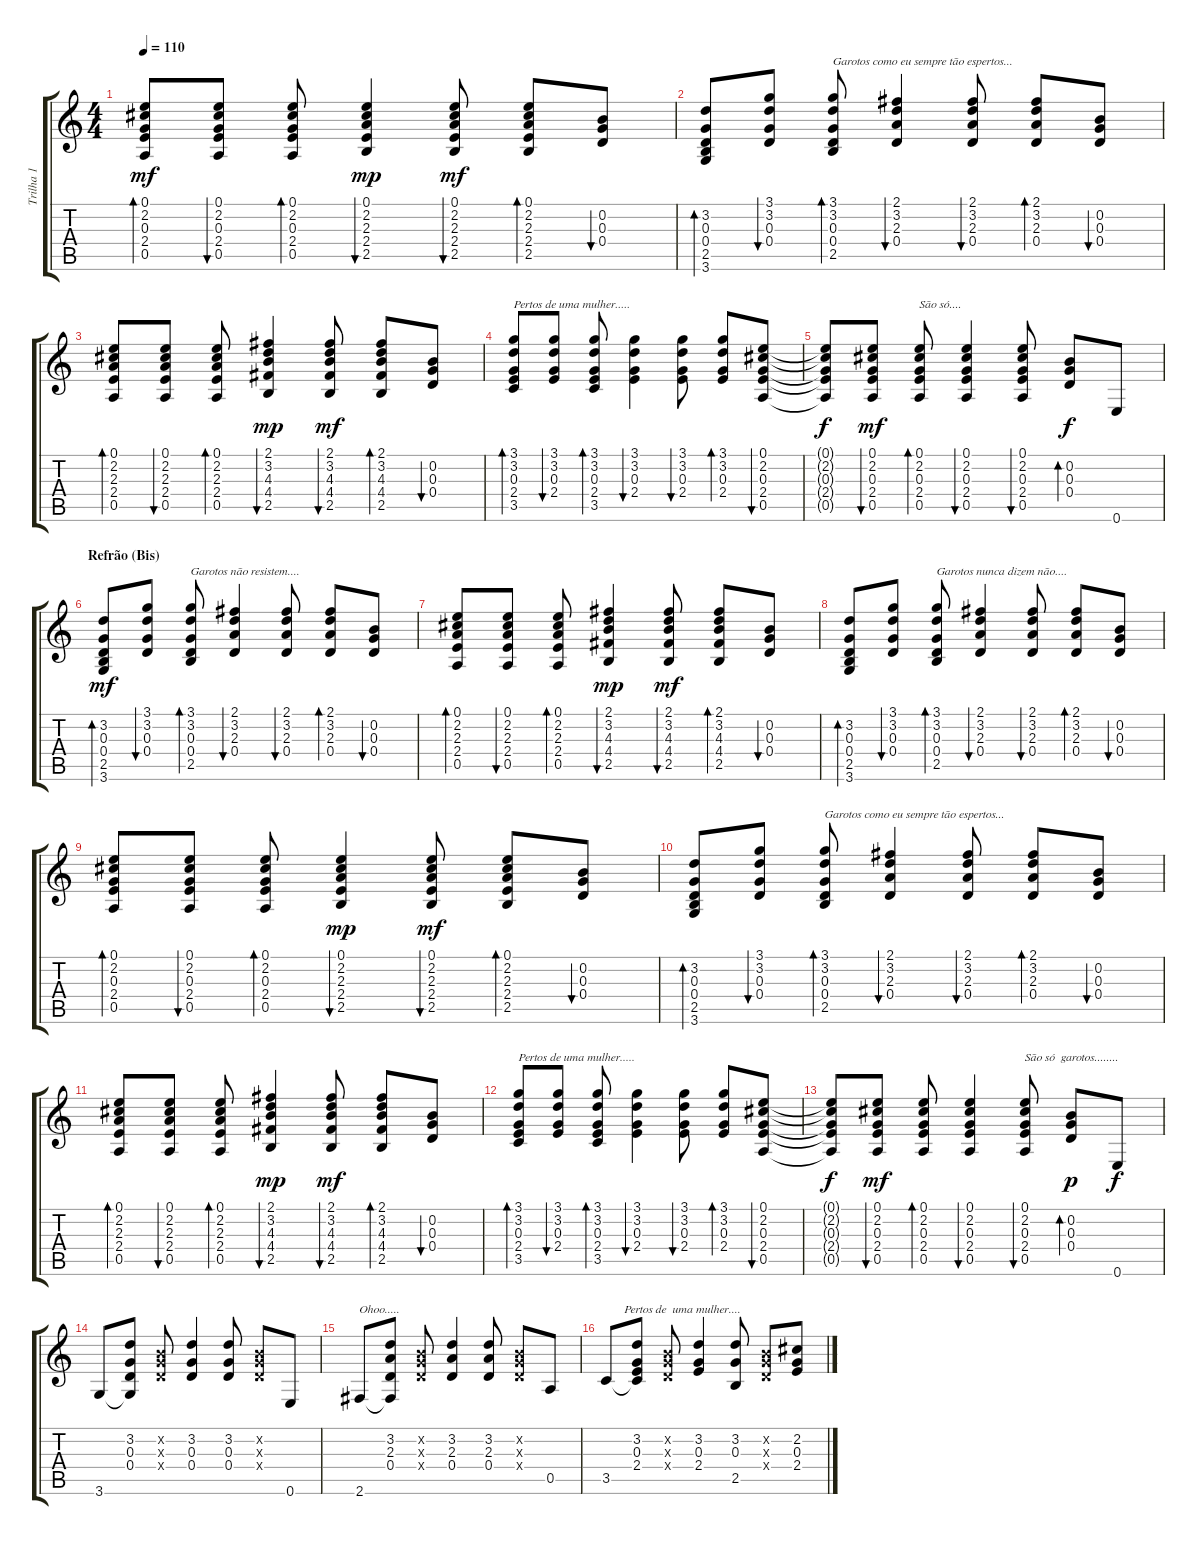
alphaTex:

\track ("Trilha 1" "Trilha 1") {instrument acousticguitarnylon}
\staff {score tabs}
\tuning (E4 B3 G3 D3 A2 E2) {hide}
\ts (4 4)
\tempo 110
\clef g2
\ks c
(0.1 2.2 0.3 2.4 0.5).8{bd 30 dy mf} (0.1 2.2 0.3 2.4 0.5).8{bu 30} (0.1 2.2 0.3 2.4 0.5).8{bd 30} (0.1 2.2 2.3 2.4 2.5).4{bu 30 dy mp} (0.1 2.2 2.3 2.4 2.5).8{bu 30 dy mf} (0.1 2.2 2.3 2.4 2.5).8{bd 30} (0.2 0.3 0.4).8{bu 30} |
(3.2 0.3 0.4 2.5 3.6).8{bd 30} (3.1 3.2 0.3 0.4).8{bu 30} (3.1 3.2 0.3 0.4 2.5).8{bd 30 txt "Garotos como eu sempre tão espertos..."} (2.1 3.2 2.3 0.4).4{bu 30} (2.1 3.2 2.3 0.4).8{bu 30} (2.1 3.2 2.3 0.4).8{bd 30} (0.2 0.3 0.4).8{bu 30} |
(0.1 2.2 2.3 2.4 0.5).8{bd 30} (0.1 2.2 2.3 2.4 0.5).8{bu 30} (0.1 2.2 2.3 2.4 0.5).8{bd 30} (2.1 3.2 4.3 4.4 2.5).4{bu 30 dy mp} (2.1 3.2 4.3 4.4 2.5).8{bu 30 dy mf} (2.1 3.2 4.3 4.4 2.5).8{bd 30} (0.2 0.3 0.4).8{bu 30} |
(3.1 3.2 0.3 2.4 3.5).8{bd 30 txt "Pertos de uma mulher....."} (3.1 3.2 0.3 2.4).8{bu 30} (3.1 3.2 0.3 2.4 3.5).8{bd 30} (3.1 3.2 0.3 2.4).4{bu 30} (3.1 3.2 0.3 2.4).8{bu 30} (3.1 3.2 0.3 2.4).8{bd 30} (0.1 2.2 0.3 2.4 0.5).8{bu 30} |
(0.1{t} 2.2{t} 0.3{t} 2.4{t} 0.5{t}).8{dy f} (0.1 2.2 0.3 2.4 0.5).8{bu 30 dy mf} (0.1 2.2 0.3 2.4 0.5).8{bd 30 txt "São só...."} (0.1 2.2 0.3 2.4 0.5).4{bu 30} (0.1 2.2 0.3 2.4 0.5).8{bu 30} (0.2 0.3 0.4).8{bd 30 dy f} 0.6.8 |
\section ("" "Refrão (Bis)")
(3.2 0.3 0.4 2.5 3.6).8{bd 30 dy mf} (3.1 3.2 0.3 0.4).8{bu 30} (3.1 3.2 0.3 0.4 2.5).8{bd 30 txt "Garotos não resistem...."} (2.1 3.2 2.3 0.4).4{bu 30} (2.1 3.2 2.3 0.4).8{bu 30} (2.1 3.2 2.3 0.4).8{bd 30} (0.2 0.3 0.4).8{bu 30} |
(0.1 2.2 2.3 2.4 0.5).8{bd 30} (0.1 2.2 2.3 2.4 0.5).8{bu 30} (0.1 2.2 2.3 2.4 0.5).8{bd 30} (2.1 3.2 4.3 4.4 2.5).4{bu 30 dy mp} (2.1 3.2 4.3 4.4 2.5).8{bu 30 dy mf} (2.1 3.2 4.3 4.4 2.5).8{bd 30} (0.2 0.3 0.4).8{bu 30} |
(3.2 0.3 0.4 2.5 3.6).8{bd 30} (3.1 3.2 0.3 0.4).8{bu 30} (3.1 3.2 0.3 0.4 2.5).8{bd 30 txt "Garotos nunca dizem não...."} (2.1 3.2 2.3 0.4).4{bu 30} (2.1 3.2 2.3 0.4).8{bu 30} (2.1 3.2 2.3 0.4).8{bd 30} (0.2 0.3 0.4).8{bu 30} |
(0.1 2.2 0.3 2.4 0.5).8{bd 30} (0.1 2.2 0.3 2.4 0.5).8{bu 30} (0.1 2.2 0.3 2.4 0.5).8{bd 30} (0.1 2.2 2.3 2.4 2.5).4{bu 30 dy mp} (0.1 2.2 2.3 2.4 2.5).8{bu 30 dy mf} (0.1 2.2 2.3 2.4 2.5).8{bd 30} (0.2 0.3 0.4).8{bu 30} |
(3.2 0.3 0.4 2.5 3.6).8{bd 30} (3.1 3.2 0.3 0.4).8{bu 30} (3.1 3.2 0.3 0.4 2.5).8{bd 30 txt "Garotos como eu sempre tão espertos..."} (2.1 3.2 2.3 0.4).4{bu 30} (2.1 3.2 2.3 0.4).8{bu 30} (2.1 3.2 2.3 0.4).8{bd 30} (0.2 0.3 0.4).8{bu 30} |
(0.1 2.2 2.3 2.4 0.5).8{bd 30} (0.1 2.2 2.3 2.4 0.5).8{bu 30} (0.1 2.2 2.3 2.4 0.5).8{bd 30} (2.1 3.2 4.3 4.4 2.5).4{bu 30 dy mp} (2.1 3.2 4.3 4.4 2.5).8{bu 30 dy mf} (2.1 3.2 4.3 4.4 2.5).8{bd 30} (0.2 0.3 0.4).8{bu 30} |
(3.1 3.2 0.3 2.4 3.5).8{bd 30 txt "Pertos de uma mulher....."} (3.1 3.2 0.3 2.4).8{bu 30} (3.1 3.2 0.3 2.4 3.5).8{bd 30} (3.1 3.2 0.3 2.4).4{bu 30} (3.1 3.2 0.3 2.4).8{bu 30} (3.1 3.2 0.3 2.4).8{bd 30} (0.1 2.2 0.3 2.4 0.5).8{bu 30} |
(0.1{t} 2.2{t} 0.3{t} 2.4{t} 0.5{t}).8{dy f} (0.1 2.2 0.3 2.4 0.5).8{bu 30 dy mf} (0.1 2.2 0.3 2.4 0.5).8{bd 30} (0.1 2.2 0.3 2.4 0.5).4{bu 30} (0.1 2.2 0.3 2.4 0.5).8{bu 30 txt "São só  garotos........"} (0.2 0.3 0.4).8{bd 30 dy p} 0.6.8{dy f} |
3.6.8 (3.2 0.3 0.4 3.6{t}).8 (0.2{x} 0.3{x} 0.4{x}).8 (3.2 0.3 0.4).4 (3.2 0.3 0.4).8 (0.2{x} 0.3{x} 0.4{x}).8 0.6.8 |
2.6.8{txt "Ohoo....."} (3.2 2.3 0.4 2.6{t}).8 (0.2{x} 0.3{x} 0.4{x}).8 (3.2 2.3 0.4).4 (3.2 2.3 0.4).8 (0.2{x} 0.3{x} 0.4{x}).8 0.5.8 |
3.5.8{txt "      Pertos de  uma mulher...."} (3.2 0.3 2.4 3.5{t}).8 (0.2{x} 0.3{x} 0.4{x}).8 (3.2 0.3 2.4).4 (3.2 0.3 2.5).8 (0.2{x} 0.3{x} 0.4{x}).8 (2.2 0.3 2.4).8
